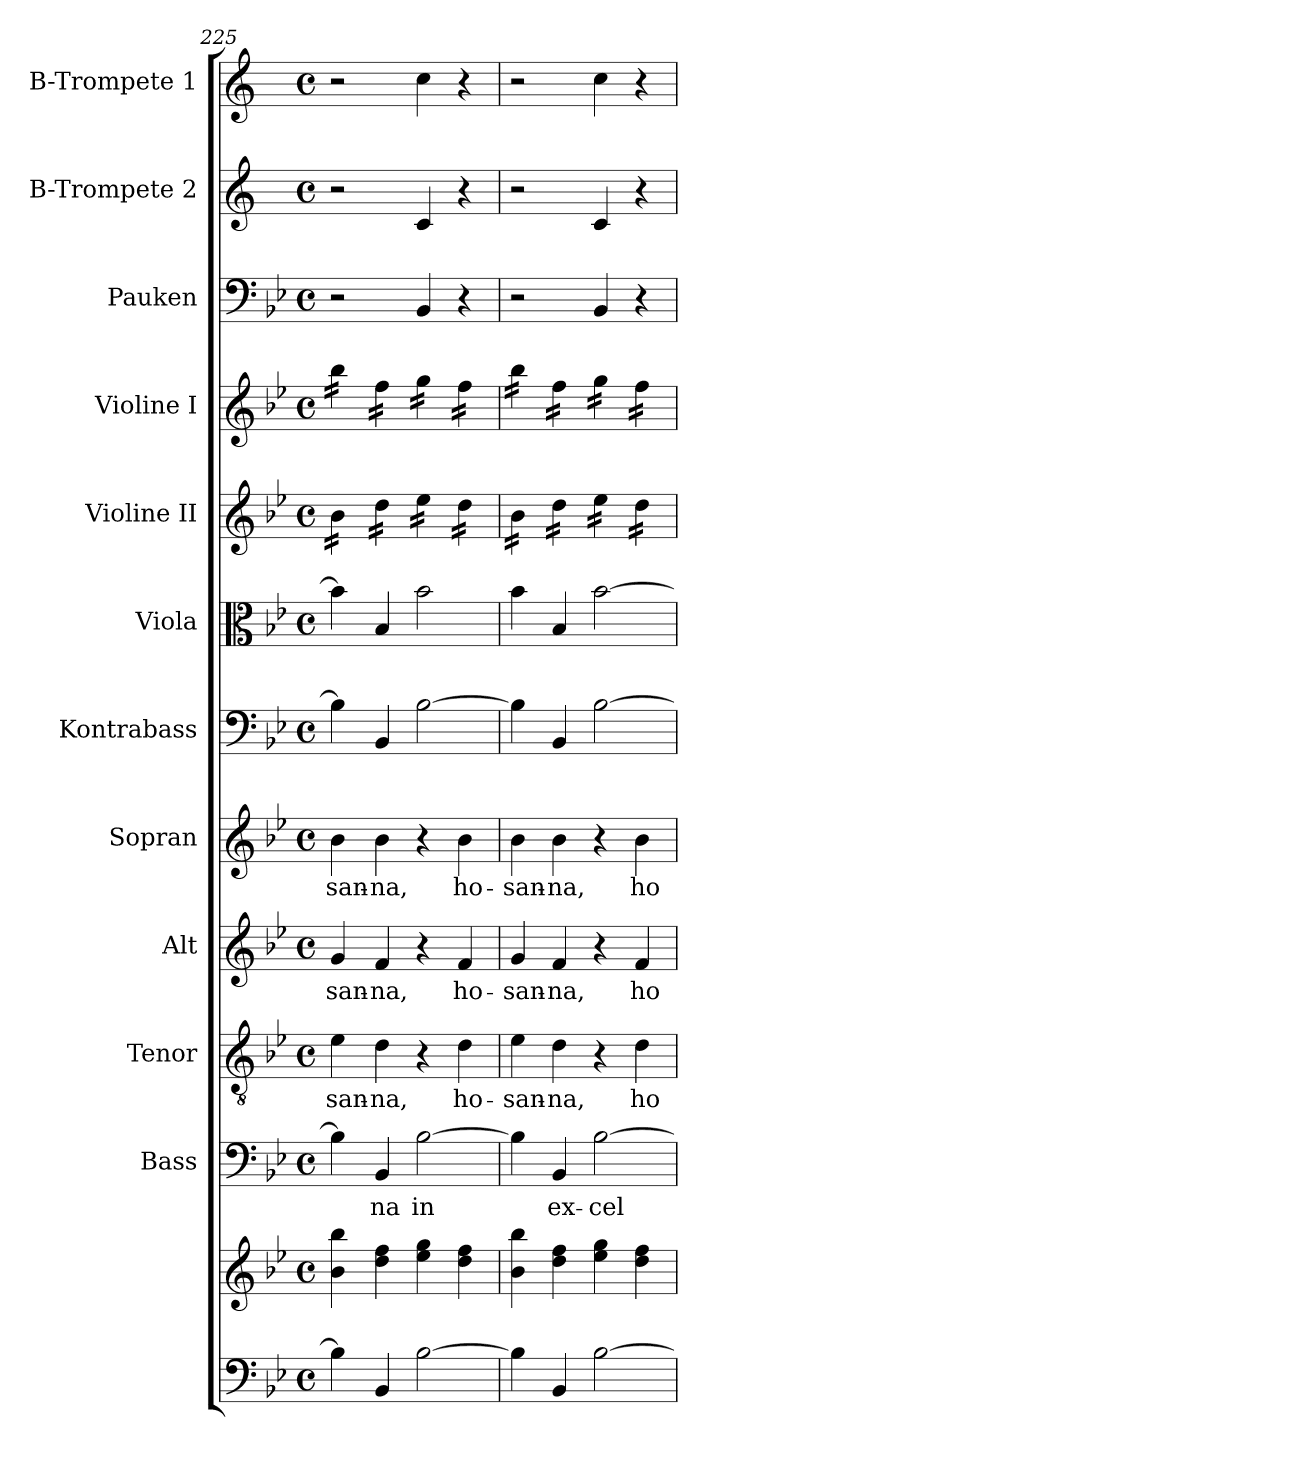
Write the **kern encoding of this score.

**kern	**kern	**kern	**text	**kern	**text	**kern	**text	**kern	**text	**kern	**kern	**kern	**kern	**kern	**kern	**kern
*part12	*part12	*part11	*part11	*part10	*part10	*part9	*part9	*part8	*part8	*part7	*part6	*part5	*part4	*part3	*part2	*part1
*staff13	*staff12	*staff11	*staff11	*staff10	*staff10	*staff9	*staff9	*staff8	*staff8	*staff7	*staff6	*staff5	*staff4	*staff3	*staff2	*staff1
*	*	*I"Bass	*	*I"Tenor	*	*I"Alt	*	*I"Sopran	*	*I"Kontrabass	*I"Viola	*I"Violine II	*I"Violine I	*I"Pauken	*I"B-Trompete 2	*I"B-Trompete 1
*	*	*I'B.	*	*I'T.	*	*I'A.	*	*I'S.	*	*I'Kb.	*I'Vla.	*I'Vl. II	*I'Vl. I	*I'Pk.	*I'B Trp. 2	*I'B Trp. 1
*clefF4	*clefG2	*clefF4	*	*clefGv2	*	*clefG2	*	*clefG2	*	*clefF4	*clefC3	*clefG2	*clefG2	*clefF4	*clefG2	*clefG2
*	*	*	*	*	*	*	*	*	*	*ITrd7c12	*	*	*	*	*ITrd1c2	*ITrd1c2
*k[b-e-]	*k[b-e-]	*k[b-e-]	*	*k[b-e-]	*	*k[b-e-]	*	*k[b-e-]	*	*k[b-e-]	*k[b-e-]	*k[b-e-]	*k[b-e-]	*k[b-e-]	*k[b-e-]	*k[b-e-]
*B-:	*B-:	*B-:	*	*B-:	*	*B-:	*	*B-:	*	*B-:	*B-:	*B-:	*B-:	*B-:	*B-:	*B-:
*M4/4	*M4/4	*M4/4	*	*M4/4	*	*M4/4	*	*M4/4	*	*M4/4	*M4/4	*M4/4	*M4/4	*M4/4	*M4/4	*M4/4
*met(c)	*met(c)	*met(c)	*	*met(c)	*	*met(c)	*	*met(c)	*	*met(c)	*met(c)	*met(c)	*met(c)	*met(c)	*met(c)	*met(c)
=225	=225	=225	=225	=225	=225	=225	=225	=225	=225	=225	=225	=225	=225	=225	=225	=225
!	!	!	!	!	!LO:LY:b	!	!LO:LY:b	!	!LO:LY:b	!	!	!	!	!	!	!
*	*	*	*	*	*	*	*	*	*	*	*	*tremolo	*	*	*	*
*	*	*	*	*	*	*	*	*	*	*	*	*	*tremolo	*	*	*
4B-\]	4b-\ 4bb-\	4B-\]	.	4e-\	-san-	4g/	-san-	4b-\	-san-	4BB-\]	4b-\]	16b-\LL	16bb-\LL	2r	2r	2r
.	.	.	.	.	.	.	.	.	.	.	.	16b-\	16bb-\	.	.	.
.	.	.	.	.	.	.	.	.	.	.	.	16b-\	16bb-\	.	.	.
.	.	.	.	.	.	.	.	.	.	.	.	16b-\JJ	16bb-\JJ	.	.	.
!	!	!	!LO:LY:b	!	!LO:LY:b	!	!LO:LY:b	!	!LO:LY:b	!	!	!	!	!	!	!
4BB-/	4dd\ 4ff\	4BB-/	-na	4d\	-na,	4f/	-na,	4b-\	-na,	4BBB-/	4B-/	16dd\LL	16ff\LL	.	.	.
.	.	.	.	.	.	.	.	.	.	.	.	16dd\	16ff\	.	.	.
.	.	.	.	.	.	.	.	.	.	.	.	16dd\	16ff\	.	.	.
.	.	.	.	.	.	.	.	.	.	.	.	16dd\JJ	16ff\JJ	.	.	.
!	!	!	!LO:LY:b	!	!	!	!	!	!	!	!	!	!	!	!	!
[2B-\	4ee-\ 4gg\	[2B-\	in	4r	.	4r	.	4r	.	[2BB-\	2b-\	16ee-\LL	16gg\LL	4BB-/	4B-/	4b-\
.	.	.	.	.	.	.	.	.	.	.	.	16ee-\	16gg\	.	.	.
.	.	.	.	.	.	.	.	.	.	.	.	16ee-\	16gg\	.	.	.
.	.	.	.	.	.	.	.	.	.	.	.	16ee-\JJ	16gg\JJ	.	.	.
!	!	!	!	!	!LO:LY:b	!	!LO:LY:b	!	!LO:LY:b	!	!	!	!	!	!	!
.	4dd\ 4ff\	.	.	4d\	ho-	4f/	ho-	4b-\	ho-	.	.	16dd\LL	16ff\LL	4r	4r	4r
.	.	.	.	.	.	.	.	.	.	.	.	16dd\	16ff\	.	.	.
.	.	.	.	.	.	.	.	.	.	.	.	16dd\	16ff\	.	.	.
.	.	.	.	.	.	.	.	.	.	.	.	16dd\JJ	16ff\JJ	.	.	.
=226	=226	=226	=226	=226	=226	=226	=226	=226	=226	=226	=226	=226	=226	=226	=226	=226
!	!	!	!	!	!LO:LY:b	!	!LO:LY:b	!	!LO:LY:b	!	!	!	!	!	!	!
4B-\]	4b-\ 4bb-\	4B-\]	.	4e-\	-san-	4g/	-san-	4b-\	-san-	4BB-\]	4b-\	16b-\LL	16bb-\LL	2r	2r	2r
.	.	.	.	.	.	.	.	.	.	.	.	16b-\	16bb-\	.	.	.
.	.	.	.	.	.	.	.	.	.	.	.	16b-\	16bb-\	.	.	.
.	.	.	.	.	.	.	.	.	.	.	.	16b-\JJ	16bb-\JJ	.	.	.
!	!	!	!LO:LY:b	!	!LO:LY:b	!	!LO:LY:b	!	!LO:LY:b	!	!	!	!	!	!	!
4BB-/	4dd\ 4ff\	4BB-/	ex-	4d\	-na,	4f/	-na,	4b-\	-na,	4BBB-/	4B-/	16dd\LL	16ff\LL	.	.	.
.	.	.	.	.	.	.	.	.	.	.	.	16dd\	16ff\	.	.	.
.	.	.	.	.	.	.	.	.	.	.	.	16dd\	16ff\	.	.	.
.	.	.	.	.	.	.	.	.	.	.	.	16dd\JJ	16ff\JJ	.	.	.
!	!	!	!LO:LY:b	!	!	!	!	!	!	!	!	!	!	!	!	!
[2B-\	4ee-\ 4gg\	[2B-\	-cel-	4r	.	4r	.	4r	.	[2BB-\	[2b-\	16ee-\LL	16gg\LL	4BB-/	4B-/	4b-\
.	.	.	.	.	.	.	.	.	.	.	.	16ee-\	16gg\	.	.	.
.	.	.	.	.	.	.	.	.	.	.	.	16ee-\	16gg\	.	.	.
.	.	.	.	.	.	.	.	.	.	.	.	16ee-\JJ	16gg\JJ	.	.	.
!	!	!	!	!	!LO:LY:b	!	!LO:LY:b	!	!LO:LY:b	!	!	!	!	!	!	!
.	4dd\ 4ff\	.	.	4d\	ho-	4f/	ho-	4b-\	ho-	.	.	16dd\LL	16ff\LL	4r	4r	4r
.	.	.	.	.	.	.	.	.	.	.	.	16dd\	16ff\	.	.	.
.	.	.	.	.	.	.	.	.	.	.	.	16dd\	16ff\	.	.	.
.	.	.	.	.	.	.	.	.	.	.	.	16dd\JJ	16ff\JJ	.	.	.
*	*	*	*	*	*	*	*	*	*	*	*	*	*Xtremolo	*	*	*
*	*	*	*	*	*	*	*	*	*	*	*	*Xtremolo	*	*	*	*
=	=	=	=	=	=	=	=	=	=	=	=	=	=	=	=	=
*-	*-	*-	*-	*-	*-	*-	*-	*-	*-	*-	*-	*-	*-	*-	*-	*-
